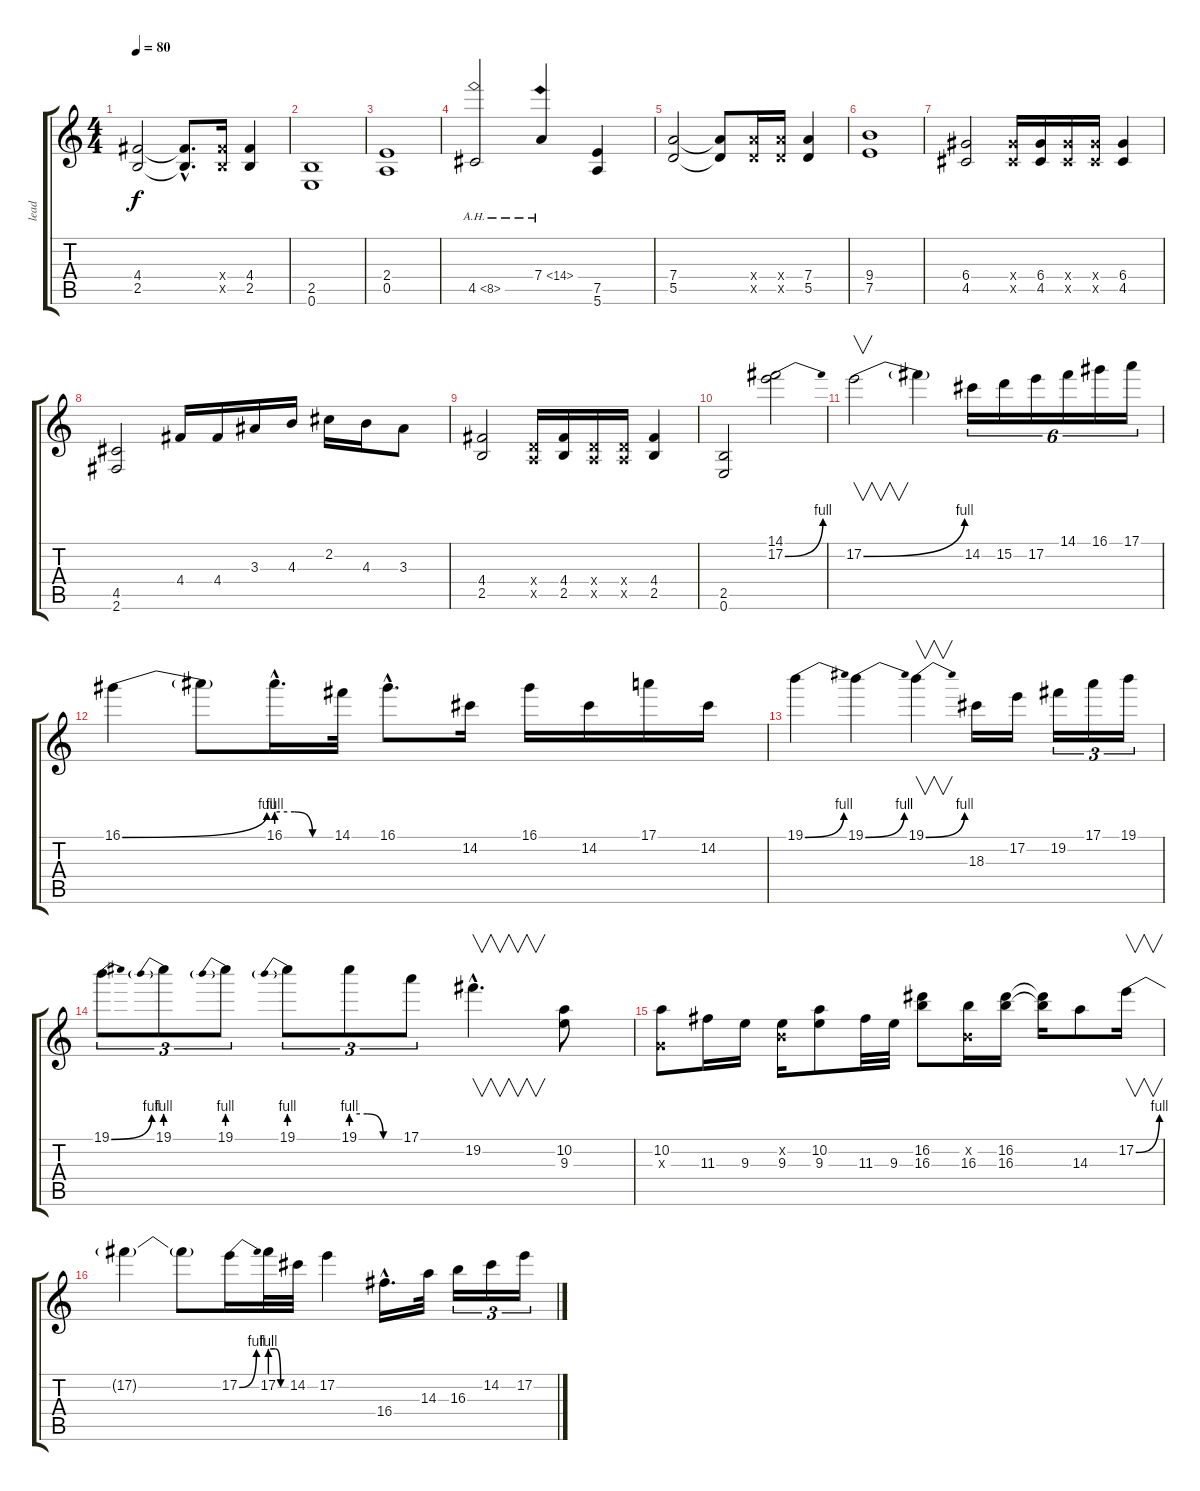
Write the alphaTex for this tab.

\track ("lead" "lead") {instrument overdrivenguitar}
\staff {score tabs}
\tuning (E4 B3 G3 D3 A2 E2) {hide}
\ts (4 4)
\tempo 80
\clef g2
\ks c
(4.4 2.5).2{dy f} (4.4{hac t} 2.5{hac t}).8{d} (4.4{x} 2.5{x}).16 (4.4 2.5).4 |
(2.5 0.6).1 |
(2.4 0.5).1 |
4.5{ah 4}.2 7.4{ah 7}.4 (7.5 5.6).4 |
(7.4 5.5).2 (7.4{t} 5.5{t}).8 (7.4{x} 5.5{x}).16 (7.4{x} 5.5{x}).16 (7.4 5.5).4 |
(9.4 7.5).1 |
(6.4 4.5).2 (6.4{x} 4.5{x}).16 (6.4 4.5).16 (6.4{x} 4.5{x}).16 (6.4{x} 4.5{x}).16 (6.4 4.5).4 |
(4.5 2.6).2 4.4.16 4.4.16 3.3.16 4.3.16 2.2.16 4.3.16 3.3.8 |
(4.4 2.5).2 (0.4{x} 0.5{x}).16 (4.4 2.5).16 (0.4{x} 0.5{x}).16 (0.4{x} 0.5{x}).16 (4.4 2.5).4 |
(2.5 0.6).2 (14.1 17.2{be (bend 0 0 60 4)}).2 |
17.2{be (bend 0 0 60 4)}.2{v} 17.2{t}.4 14.2.16{tu (6 4)} 15.2.16{tu (6 4)} 17.2.16{tu (6 4)} 14.1.16{tu (6 4)} 16.1.16{tu (6 4)} 17.1.16{tu (6 4)} |
16.1{be (bend 0 0 60 4)}.4 16.1{t}.8 16.1{be (custom 0 4 20 4 40 0 60 0) hac}.16{d} 14.1.32 16.1{hac}.8{d} 14.2.16 16.1.16 14.2.16 17.1.16 14.2.16 |
19.1{be (bend 0 0 60 4)}.4 19.1{be (bend 0 0 60 4)}.4 19.1{be (bend 0 0 60 4)}.4{v} 18.3.16 17.2.16 19.2.16{tu (3 2)} 17.1.16{tu (3 2)} 19.1.16{tu (3 2)} |
19.1{be (bend 0 0 60 4)}.8{tu (3 2)} 19.1{be (prebend 0 4 60 4)}.8{tu (3 2)} 19.1{be (prebend 0 4 60 4)}.8{tu (3 2)} 19.1{be (prebend 0 4 60 4)}.8{tu (3 2)} 19.1{be (custom 0 4 20 4 40 0 60 0)}.8{tu (3 2)} 17.1.8{tu (3 2)} 19.2{hac}.4{v d} (10.2 9.3).8 |
(10.2 0.3{x}).8 11.3.16 9.3.16 (0.2{x} 9.3).16 (10.2 9.3).8 11.3.32 9.3.32 (16.2 16.3).8 (0.2{x} 16.3).16 (16.2 16.3).16 (16.2{t} 16.3{t}).16 14.3.8 17.2{be (bend 0 0 60 4)}.16{v} |
17.2{t}.4 17.2{t}.8 17.2{be (bend 0 0 60 4)}.16 17.2{be (custom 0 4 20 4 40 0 60 0)}.32 14.2.32 17.2.4 16.4{hac}.16{d} 14.3.32 16.3.16{tu (3 2)} 14.2.16{tu (3 2)} 17.2.16{tu (3 2)}
